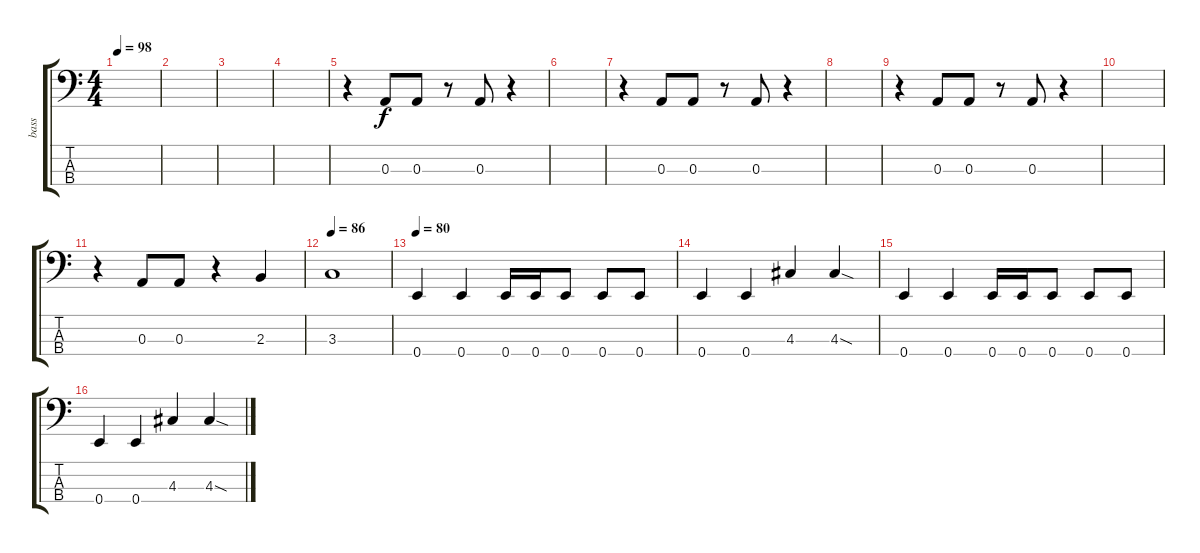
\track ("bass" "bass") {instrument electricbassfinger}
\staff {score tabs}
\tuning (G2 D2 A1 E1) {hide}
\ts (4 4)
\tempo 98
\clef f4
\ks c
|
|
|
|
r.4 0.3.8 0.3.8 r.8 0.3.8 r.4 |
|
r.4 0.3.8 0.3.8 r.8 0.3.8 r.4 |
|
r.4 0.3.8 0.3.8 r.8 0.3.8 r.4 |
|
r.4 0.3.8 0.3.8 r.4 2.3.4 |
\tempo 86
3.3.1 |
\tempo 80
0.4.4 0.4.4 0.4.16 0.4.16 0.4.8 0.4.8 0.4.8 |
0.4.4 0.4.4 4.3.4 4.3{sod}.4 |
0.4.4 0.4.4 0.4.16 0.4.16 0.4.8 0.4.8 0.4.8 |
0.4.4 0.4.4 4.3.4 4.3{sod}.4
